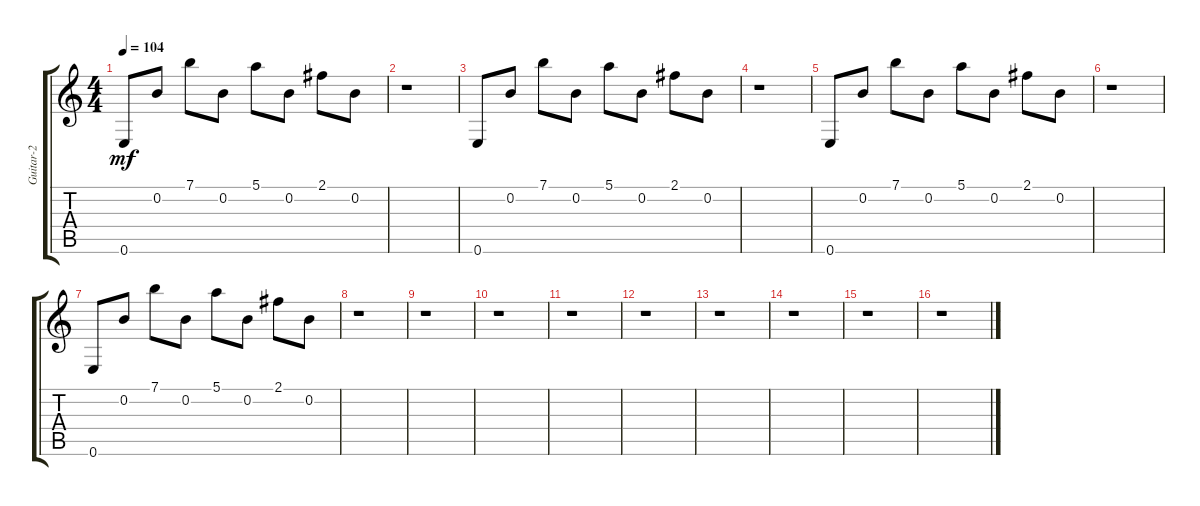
\track ("Guitar-2" "Guitar-2") {instrument electricguitarmuted}
\staff {score tabs}
\tuning (E4 B3 G3 D3 A2 E2) {hide}
\ts (4 4)
\tempo 104
\clef g2
\ks c
0.6.8{dy mf instrument distortionguitar} 0.2.8 7.1.8 0.2.8 5.1.8 0.2.8 2.1.8 0.2.8 |
r.1 |
0.6.8 0.2.8 7.1.8 0.2.8 5.1.8 0.2.8 2.1.8 0.2.8 |
r.1 |
0.6.8 0.2.8 7.1.8 0.2.8 5.1.8 0.2.8 2.1.8 0.2.8 |
r.1 |
0.6.8 0.2.8 7.1.8 0.2.8 5.1.8 0.2.8 2.1.8 0.2.8 |
r.1 |
r.1 |
r.1 |
r.1 |
r.1 |
r.1 |
r.1 |
r.1 |
r.1
